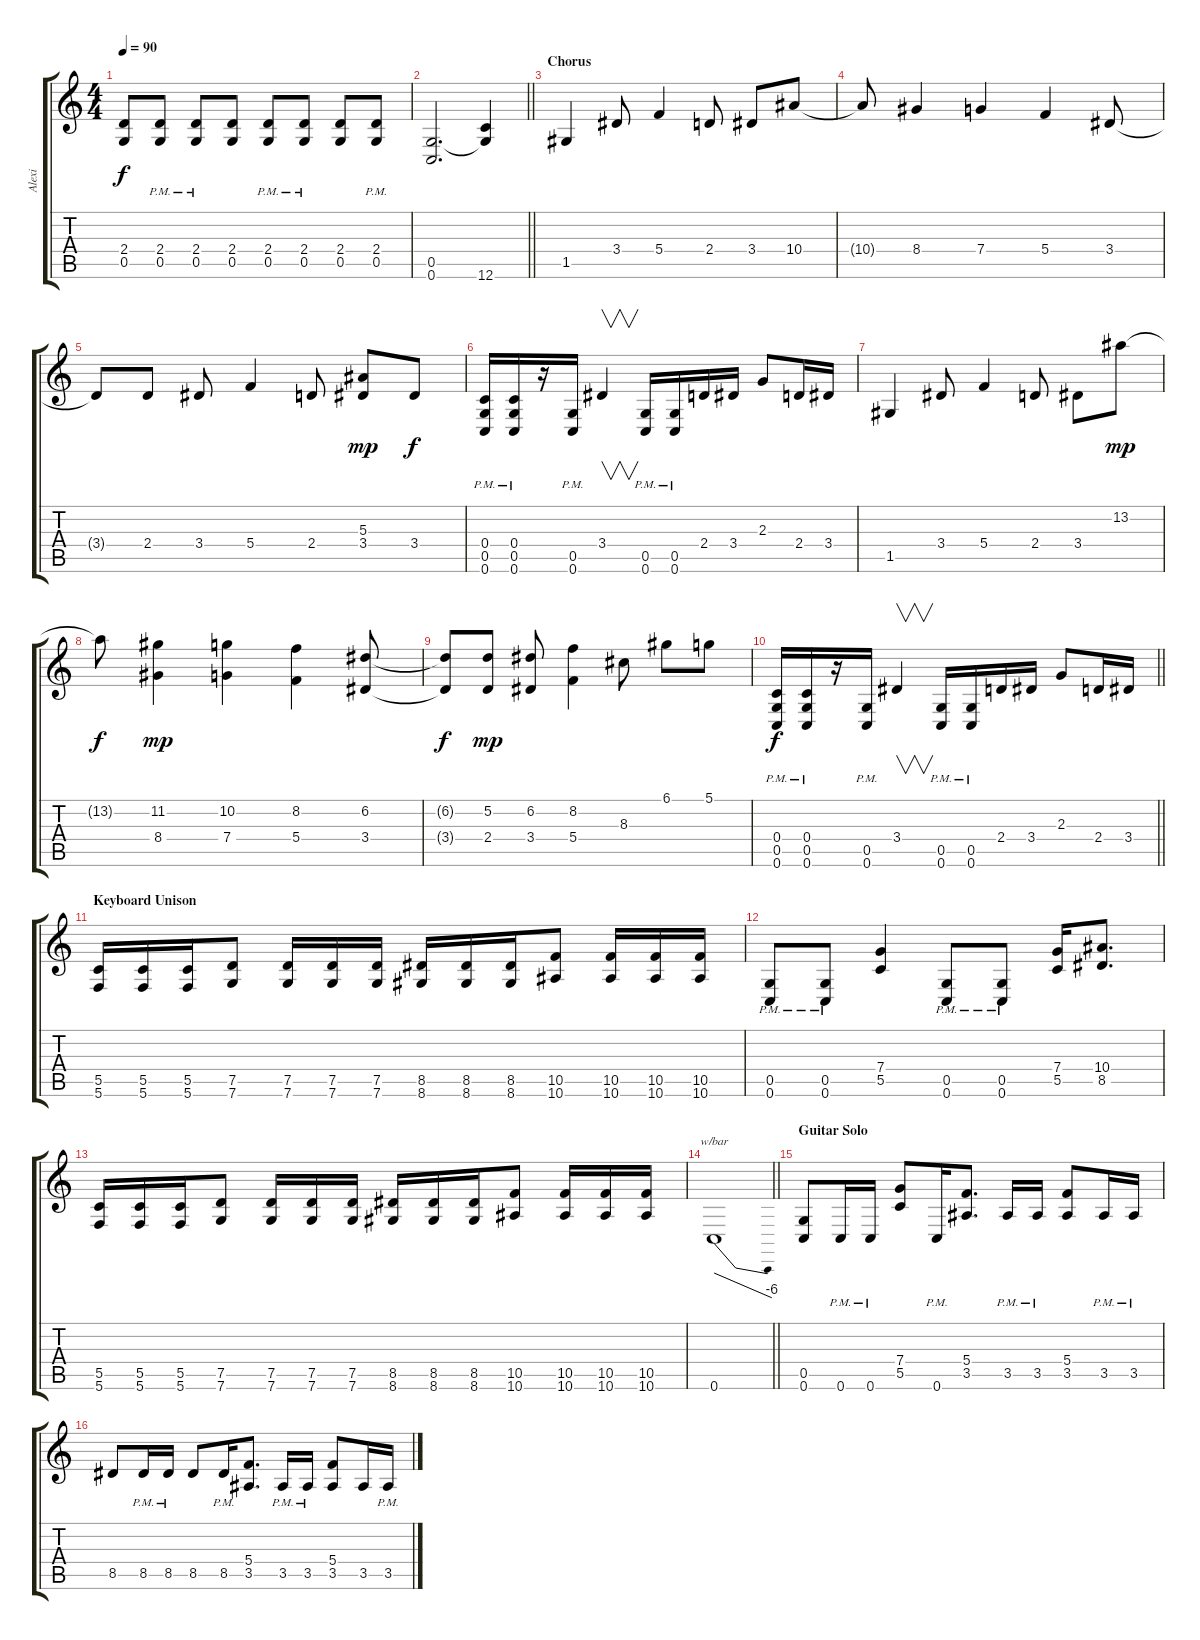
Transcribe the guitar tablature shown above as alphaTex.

\track ("Alexi" "Alexi") {instrument distortionguitar}
\staff {score tabs}
\tuning (D4 A3 F3 C3 G2 C2) {hide}
\ts (4 4)
\tempo 90
\clef g2
\ks c
(2.4 0.5).8{dy f} (2.4{pm} 0.5{pm}).8 (2.4{pm} 0.5{pm}).8 (2.4 0.5).8 (2.4{pm} 0.5{pm}).8 (2.4{pm} 0.5{pm}).8 (2.4 0.5).8 (2.4{pm} 0.5{pm}).8 |
\barLineRight lightlight
(0.5 0.6).2{d} (0.5{t} 12.6).4 |
\section ("" "Chorus")
1.5.4{volume 15} 3.4.8 5.4.4 2.4.8 3.4.8 10.4.8 |
10.4{t}.8 8.4.4 7.4.4 5.4.4 3.4.8 |
3.4{t}.8 2.4.8 3.4.8 5.4.4 2.4.8 (5.3 3.4).8{dy mp} 3.4.8{dy f} |
(0.4{pm} 0.5{pm} 0.6{pm}).16 (0.4{pm} 0.5{pm} 0.6{pm}).16 r.16 (0.5{pm} 0.6{pm}).16 3.4.4{v} (0.5{pm} 0.6{pm}).16 (0.5{pm} 0.6{pm}).16 2.4.16 3.4.16 2.3.8 2.4.16 3.4.16 |
1.5.4 3.4.8 5.4.4 2.4.8 3.4.8 13.2.8{dy mp} |
13.2{t}.8{dy f} (11.2 8.4).4{dy mp} (10.2 7.4).4 (8.2 5.4).4 (6.2 3.4).8 |
(6.2{t} 3.4{t}).8{dy f} (5.2 2.4).8{dy mp} (6.2 3.4).8 (8.2 5.4).4 8.3.8 6.1.8 5.1.8 |
\barLineRight lightlight
(0.4{pm} 0.5{pm} 0.6{pm}).16{dy f} (0.4{pm} 0.5{pm} 0.6{pm}).16 r.16 (0.5{pm} 0.6{pm}).16 3.4.4{v} (0.5{pm} 0.6{pm}).16 (0.5{pm} 0.6{pm}).16 2.4.16 3.4.16 2.3.8 2.4.16 3.4.16 |
\section ("" "Keyboard Unison")
(5.5 5.6).16 (5.5 5.6).16 (5.5 5.6).16 (7.5 7.6).8 (7.5 7.6).16 (7.5 7.6).16 (7.5 7.6).16 (8.5 8.6).16 (8.5 8.6).16 (8.5 8.6).16 (10.5 10.6).8 (10.5 10.6).16 (10.5 10.6).16 (10.5 10.6).16 |
(0.5{pm} 0.6{pm}).8 (0.5{pm} 0.6{pm}).8 (7.4 5.5).4 (0.5{pm} 0.6{pm}).8 (0.5{pm} 0.6{pm}).8 (7.4 5.5).16 (10.4 8.5).8{d} |
(5.5 5.6).16 (5.5 5.6).16 (5.5 5.6).16 (7.5 7.6).8 (7.5 7.6).16 (7.5 7.6).16 (7.5 7.6).16 (8.5 8.6).16 (8.5 8.6).16 (8.5 8.6).16 (10.5 10.6).8 (10.5 10.6).16 (10.5 10.6).16 (10.5 10.6).16 |
\barLineRight lightlight
0.6.1{tbe (dive default 0 0 60 -24)} |
\section ("" "Guitar Solo")
(0.5 0.6).8 0.6{pm}.16 0.6{pm}.16 (7.4 5.5).8 0.6{pm}.16 (5.4 3.5).8{d} 3.5{pm}.16 3.5{pm}.16 (5.4 3.5).8 3.5{pm}.16 3.5{pm}.16 |
8.5.8 8.5{pm}.16 8.5{pm}.16 8.5.8 8.5{pm}.16 (5.4 3.5).8{d} 3.5{pm}.16 3.5{pm}.16 (5.4 3.5).8 3.5.16 3.5{pm}.16
